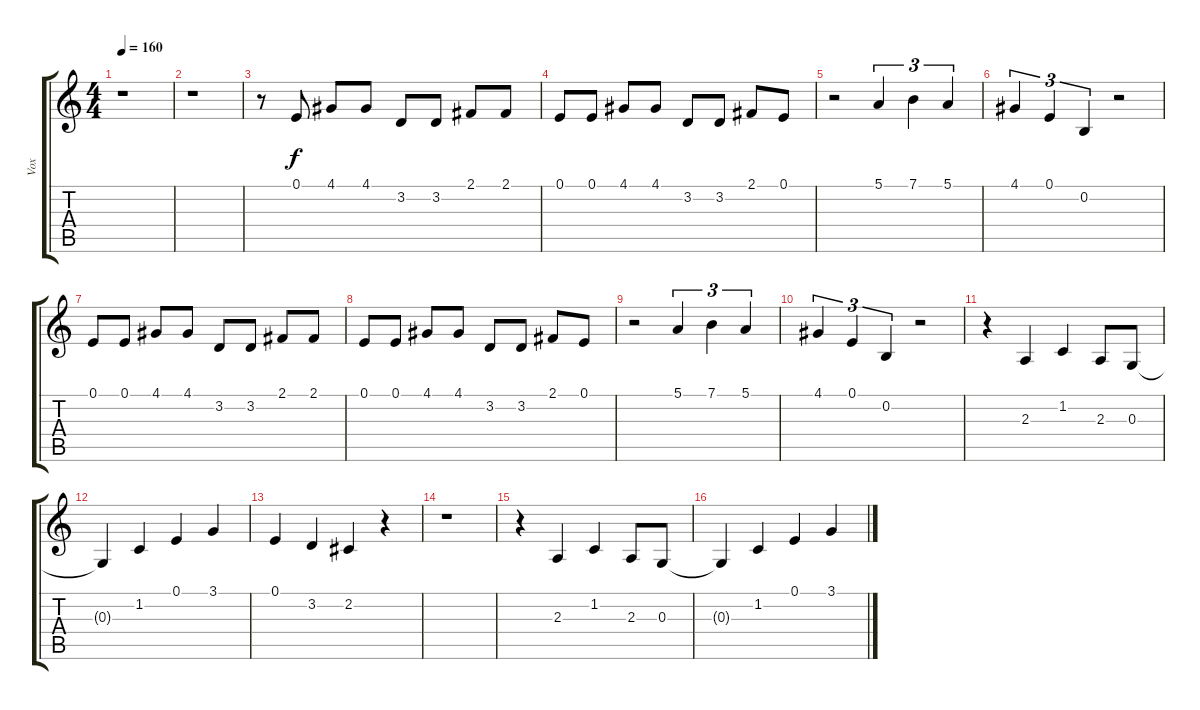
\track ("Vox" "Vox") {instrument bassoon}
\staff {score tabs}
\tuning (E4 B3 G3 D3 A2 E2) {hide}
\ts (4 4)
\tempo 160
\clef g2
\ks c
r.1{dy f} |
r.1 |
r.8 0.1.8 4.1.8 4.1.8 3.2.8 3.2.8 2.1.8 2.1.8 |
0.1.8 0.1.8 4.1.8 4.1.8 3.2.8 3.2.8 2.1.8 0.1.8 |
r.2 5.1.4{tu (3 2)} 7.1.4{tu (3 2)} 5.1.4{tu (3 2)} |
4.1.4{tu (3 2)} 0.1.4{tu (3 2)} 0.2.4{tu (3 2)} r.2 |
0.1.8 0.1.8 4.1.8 4.1.8 3.2.8 3.2.8 2.1.8 2.1.8 |
0.1.8 0.1.8 4.1.8 4.1.8 3.2.8 3.2.8 2.1.8 0.1.8 |
r.2 5.1.4{tu (3 2)} 7.1.4{tu (3 2)} 5.1.4{tu (3 2)} |
4.1.4{tu (3 2)} 0.1.4{tu (3 2)} 0.2.4{tu (3 2)} r.2 |
r.4 2.3.4 1.2.4 2.3.8 0.3.8 |
0.3{t}.4 1.2.4 0.1.4 3.1.4 |
0.1.4 3.2.4 2.2.4 r.4 |
r.1 |
r.4 2.3.4 1.2.4 2.3.8 0.3.8 |
0.3{t}.4 1.2.4 0.1.4 3.1.4
